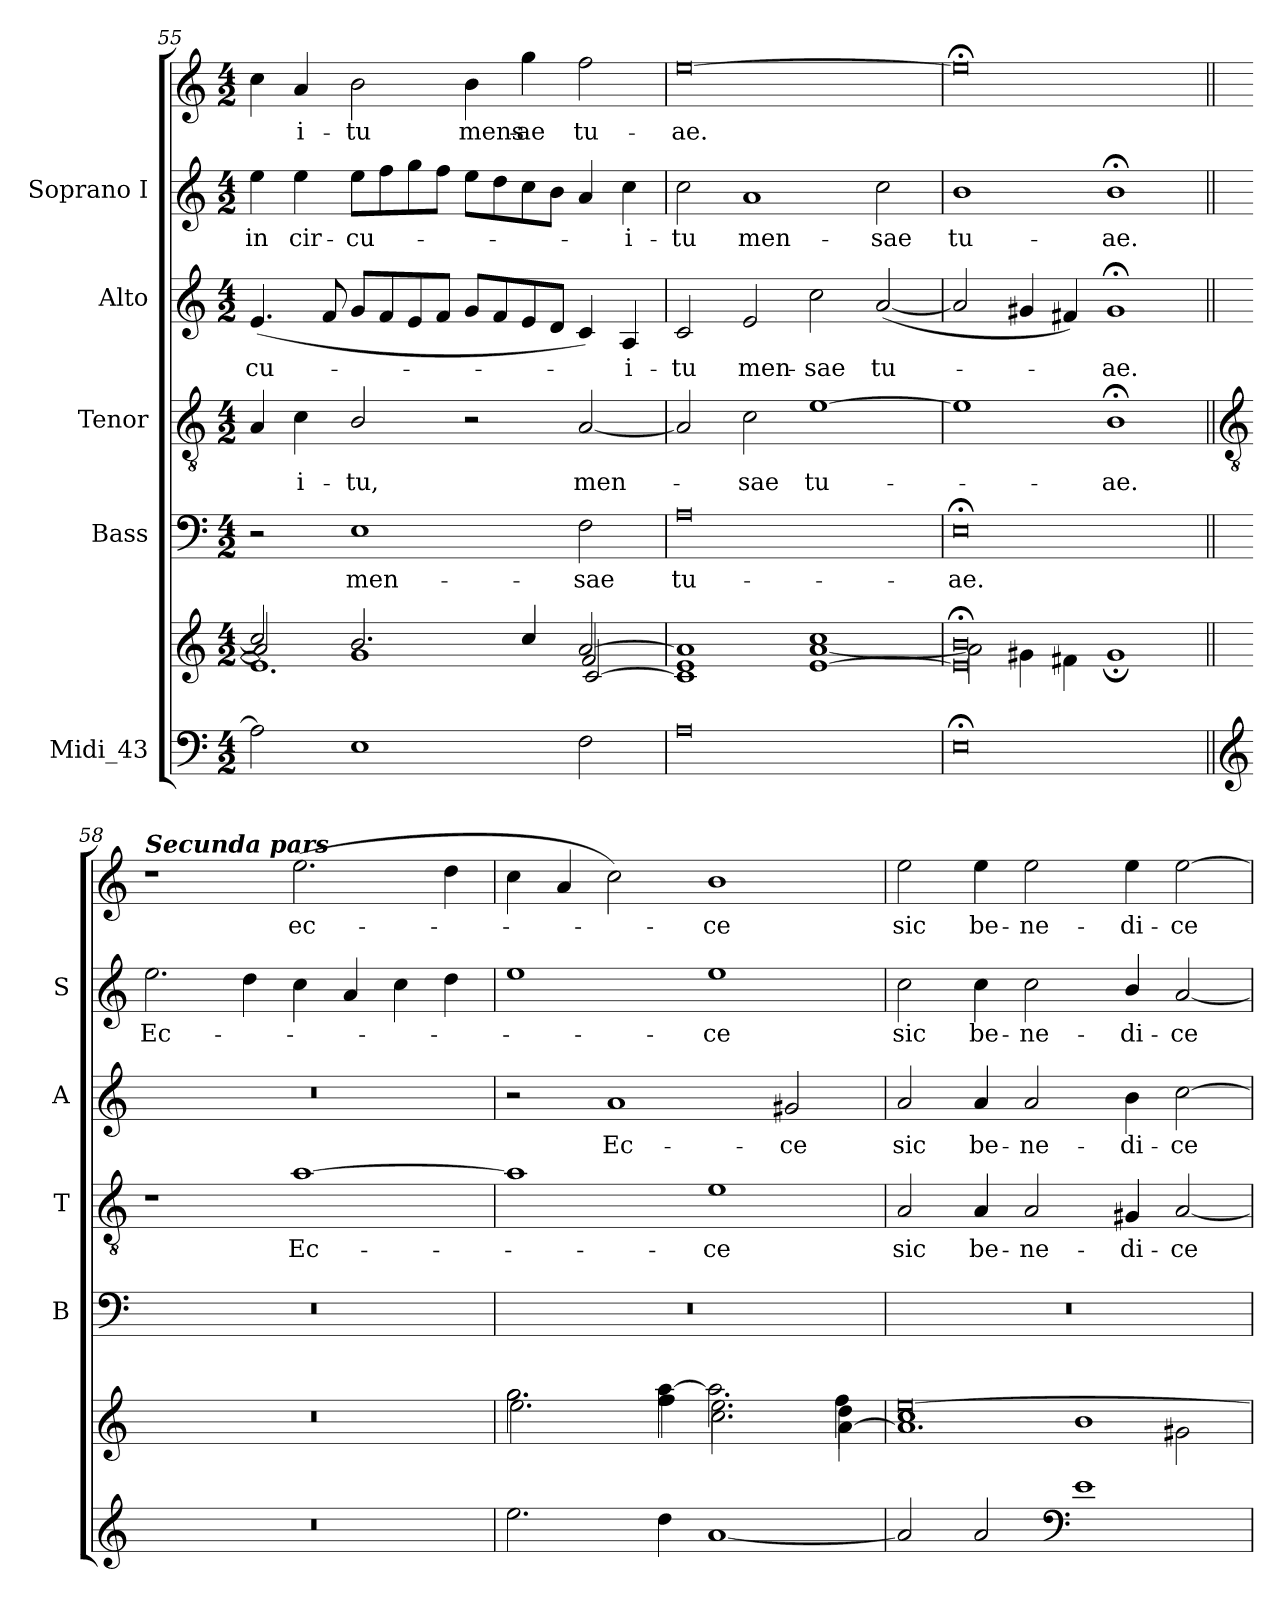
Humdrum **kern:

**kern	**kern	**kern	**text	**kern	**text	**kern	**text	**kern	**text	**kern	**text
*part5	*part5	*part4	*part4	*part3	*part3	*part2	*part2	*part1	*part1	*part1	*part1
*staff7	*staff6	*staff5	*staff5	*staff4	*staff4	*staff3	*staff3	*staff2	*staff2	*staff1	*staff1
*I"Midi_43	*	*I"Bass	*	*I"Tenor	*	*I"Alto	*	*I"Soprano I	*	*	*
*	*	*I'B	*	*I'T	*	*I'A	*	*I'S	*	*	*
*clefF4	*clefG2	*clefF4	*	*clefGv2	*	*clefG2	*	*clefG2	*	*clefG2	*
*k[]	*k[]	*k[]	*	*k[]	*	*k[]	*	*k[]	*	*k[]	*
*C:	*C:	*C:	*	*C:	*	*C:	*	*C:	*	*C:	*
*M4/2	*M4/2	*M4/2	*	*M4/2	*	*M4/2	*	*M4/2	*	*M4/2	*
=55	=55	=55	=55	=55	=55	=55	=55	=55	=55	=55	=55
*	*^	*	*	*	*	*	*	*	*	*	*
*	*	*^	*	*	*	*	*	*	*	*	*	*
!	!	!	!	!	!	!	!	!	!LO:LY:b	!	!LO:LY:b	!	!
2A]	2cc/]	2a/]	1.e\]	2r	.	4A	.	(<4.e	-cu-	4ee	-in	4cc	.
!	!	!	!	!	!	!	!LO:LY:b	!	!	!	!LO:LY:b	!	!LO:LY:b
.	.	.	.	.	.	4c	i-	.	.	4ee	cir-	4a	i-
.	.	.	.	.	.	.	.	8f	.	.	.	.	.
!	!	!	!	!	!LO:LY:b	!	!LO:LY:b	!	!	!	!LO:LY:b	!	!LO:LY:b
1E	2.b/	1g\	.	1E	men-	2B/	-tu,	8gL	.	8eeL	-cu-	2b	-tu
.	.	.	.	.	.	.	.	8f	.	8ff	.	.	.
.	.	.	.	.	.	.	.	8e	.	8gg	.	.	.
.	.	.	.	.	.	.	.	8fJ	.	8ffJ	.	.	.
!	!	!	!	!	!	!	!	!	!	!	!	!	!LO:LY:b
.	.	.	.	.	.	2r	.	8gL	.	8eeL	.	4b	mens-
.	.	.	.	.	.	.	.	8f	.	8dd	.	.	.
!	!	!	!	!	!	!	!	!	!	!	!	!	!LO:LY:b
.	4cc/	.	.	.	.	.	.	8e	.	8cc	.	4gg	-ae
.	.	.	.	.	.	.	.	8dJ	.	8bJ	.	.	.
!	!	!	!	!	!LO:LY:b	!	!LO:LY:b	!	!	!	!	!	!LO:LY:b
2F	[2a/	2f/	[2c/	2F	-sae	[2A	men-	4c)	.	4a	.	2ff	tu-
!	!	!	!	!	!	!	!	!	!LO:LY:b	!	!LO:LY:b	!	!
.	.	.	.	.	.	.	.	4A	i-	4cc	-i-	.	.
=56	=56	=56	=56	=56	=56	=56	=56	=56	=56	=56	=56	=56	=56
!	!	!	!	!	!LO:LY:b	!	!	!	!LO:LY:b	!	!LO:LY:b	!	!LO:LY:b
0A	1a/]	1e\	1c\]	0A	tu-	2A]	.	2c	-tu	2cc	tu	[0ee	-ae.
!	!	!	!	!	!	!	!LO:LY:b	!	!LO:LY:b	!	!LO:LY:b	!	!
.	.	.	.	.	.	2c	sae	2e	men-	1a	men-	.	.
!	!	!	!	!	!	!	!LO:LY:b	!	!LO:LY:b	!	!	!	!
.	1cc/	[1a\	[1e\	.	.	[1e	tu-	2cc	-sae	.	.	.	.
!	!	!	!	!	!	!	!	!	!LO:LY:b	!	!LO:LY:b	!	!
.	.	.	.	.	.	.	.	(<[2a	tu-	2cc	-sae	.	.
=57	=57	=57	=57	=57	=57	=57	=57	=57	=57	=57	=57	=57	=57
!	!	!	!	!	!LO:LY:b	!	!	!	!	!	!LO:LY:b	!	!
0E;	0b;</	2a\]	0e\]	0E;<	-ae.	1e]	.	2a]	.	1b	tu-	0ee;<]	.
.	.	4g#X\	.	.	.	.	.	4g#X	.	.	.	.	.
.	.	4f#X\	.	.	.	.	.	4f#X)	.	.	.	.	.
!	!	!	!	!	!	!	!LO:LY:b	!	!LO:LY:b	!	!LO:LY:b	!	!
.	.	1g#;\	.	.	.	1B;<	ae.	1g#;<	ae.	1b;<	-ae.	.	.
*	*v	*v	*v	*	*	*	*	*	*	*	*	*	*
!!LO:LB:g=z
=58||	=58||	=58||	=58||	=58||	=58||	=58||	=58||	=58||	=58||	=58||	=58||
*clefG2	*	*	*	*clefGv2	*	*	*	*	*	*	*
*	*^	*	*	*	*	*	*	*	*	*	*
!	!	!	!	!	!	!	!	!	!	!	!LO:TX:a:Bi:t=Secunda pars	!
!	!	!	!	!	!	!	!	!	!	!LO:LY:b	!	!
*	*v	*v	*	*	*	*	*	*	*	*	*	*
0r	0r	0r	.	1r	.	0r	.	2.ee	Ec-	1r	.
.	.	.	.	.	.	.	.	4dd	.	.	.
!	!	!	!	!	!LO:LY:b	!	!	!	!	!	!LO:LY:b
.	.	.	.	[1a	Ec-	.	.	4cc	.	(>2.ee	ec-
.	.	.	.	.	.	.	.	4a/	.	.	.
.	.	.	.	.	.	.	.	4cc	.	.	.
.	.	.	.	.	.	.	.	4dd	.	4dd	.
!!LO:LB:g=z
=59	=59	=59	=59	=59	=59	=59	=59	=59	=59	=59	=59
*	*^	*	*	*	*	*	*	*	*	*	*
*	*	*^	*	*	*	*	*	*	*	*	*	*
2.ee	2.gg\	2.gg\	2.ee\	0r	.	1a]	.	2r	.	1ee	.	4cc	.
.	.	.	.	.	.	.	.	.	.	.	.	4a	.
!	!	!	!	!	!	!	!	!	!LO:LY:b	!	!	!	!
.	.	.	.	.	.	.	.	1a	Ec-	.	.	2cc)	.
4dd	[4aa\	4ff\	4ff\	.	.	.	.	.	.	.	.	.	.
!	!	!	!	!	!	!	!LO:LY:b	!	!	!	!LO:LY:b	!	!LO:LY:b
[1a	2.aa\]	2.ee\	2.cc\	.	.	1e	ce	.	.	1ee	ce	1b	ce
!	!	!	!	!	!	!	!	!	!LO:LY:b	!	!	!	!
.	.	.	.	.	.	.	.	2g#X	-ce	.	.	.	.
.	4ff\	4dd\	[4a\	.	.	.	.	.	.	.	.	.	.
=60	=60	=60	=60	=60	=60	=60	=60	=60	=60	=60	=60	=60	=60
!	!	!	!	!	!	!	!LO:LY:b	!	!LO:LY:b	!	!LO:LY:b	!	!LO:LY:b
2a]	[0ee/	1cc\	1.a\]	0r	.	2A	sic	2a	sic	2cc	sic	2ee	sic
!	!	!	!	!	!	!	!LO:LY:b	!	!LO:LY:b	!	!LO:LY:b	!	!LO:LY:b
2a	.	.	.	.	.	4A	be-	4a	be-	4cc	be-	4ee	be-
!	!	!	!	!	!	!	!LO:LY:b	!	!LO:LY:b	!	!LO:LY:b	!	!LO:LY:b
.	.	.	.	.	.	2A	-ne-	2a	-ne-	2cc	-ne-	2ee	-ne-
*clefF4	*	*	*	*	*	*	*	*	*	*	*	*	*
1e	.	1b\	.	.	.	.	.	.	.	.	.	.	.
!	!	!	!	!	!	!	!LO:LY:b	!	!LO:LY:b	!	!LO:LY:b	!	!LO:LY:b
.	.	.	.	.	.	4G#X	-di-	4b	-di-	4b/	-di-	4ee	-di-
!	!	!	!	!	!	!	!LO:LY:b	!	!LO:LY:b	!	!LO:LY:b	!	!LO:LY:b
.	.	.	2g#X\	.	.	[2A	-ce-	[2cc	-ce-	[2a	-ce-	[2ee	-ce-
*	*v	*v	*v	*	*	*	*	*	*	*	*	*	*
=	=	=	=	=	=	=	=	=	=	=	=
*-	*-	*-	*-	*-	*-	*-	*-	*-	*-	*-	*-
